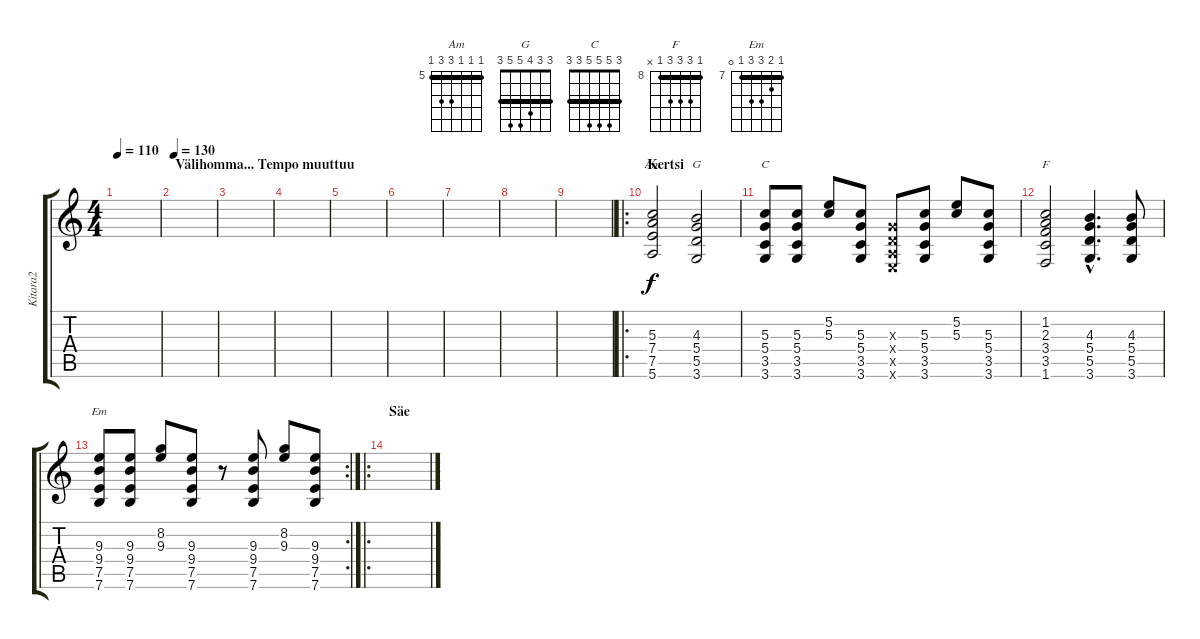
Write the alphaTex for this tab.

\track ("Kitara2" "Kitara2") {instrument overdrivenguitar}
\staff {score tabs}
\tuning (E4 B3 G3 D3 A2 E2) {hide}
\chord ("Am" 5 5 5 7 7 5) {firstfret 5 barre 5}
\chord ("G" 3 3 4 5 5 3) {barre 3}
\chord ("C" 3 5 5 5 3 3) {barre 3}
\chord ("F" 8 10 10 10 8 x) {firstfret 8 barre 8}
\chord ("Em" 7 8 9 9 7 0) {firstfret 7 barre 7}
\ts (4 4)
\tempo 110
\clef g2
\ks c
|
\section ("" "Välihomma... Tempo muuttuu")
\tempo 130
|
|
|
|
|
|
|
|
\ro
\section ("" "Kertsi")
(5.3 7.4 7.5 5.6).2{ch "Am"} (4.3 5.4 5.5 3.6).2{ch "G"} |
(5.3 5.4 3.5 3.6).8{ch "C"} (5.3 5.4 3.5 3.6).8 (5.2 5.3).8 (5.3 5.4 3.5 3.6).8 (0.3{x} 0.4{x} 0.5{x} 0.6{x}).8 (5.3 5.4 3.5 3.6).8 (5.2 5.3).8 (5.3 5.4 3.5 3.6).8 |
(1.2 2.3 3.4 3.5 1.6).2{ch "F"} (4.3{hac} 5.4{hac} 5.5{hac} 3.6{hac}).4{d} (4.3 5.4 5.5 3.6).8 |
\rc 2
(9.3 9.4 7.5 7.6).8{ch "Em"} (9.3 9.4 7.5 7.6).8 (8.2 9.3).8 (9.3 9.4 7.5 7.6).8 r.8 (9.3 9.4 7.5 7.6).8 (8.2 9.3).8 (9.3 9.4 7.5 7.6).8 |
\ro
\section ("" "Säe")
